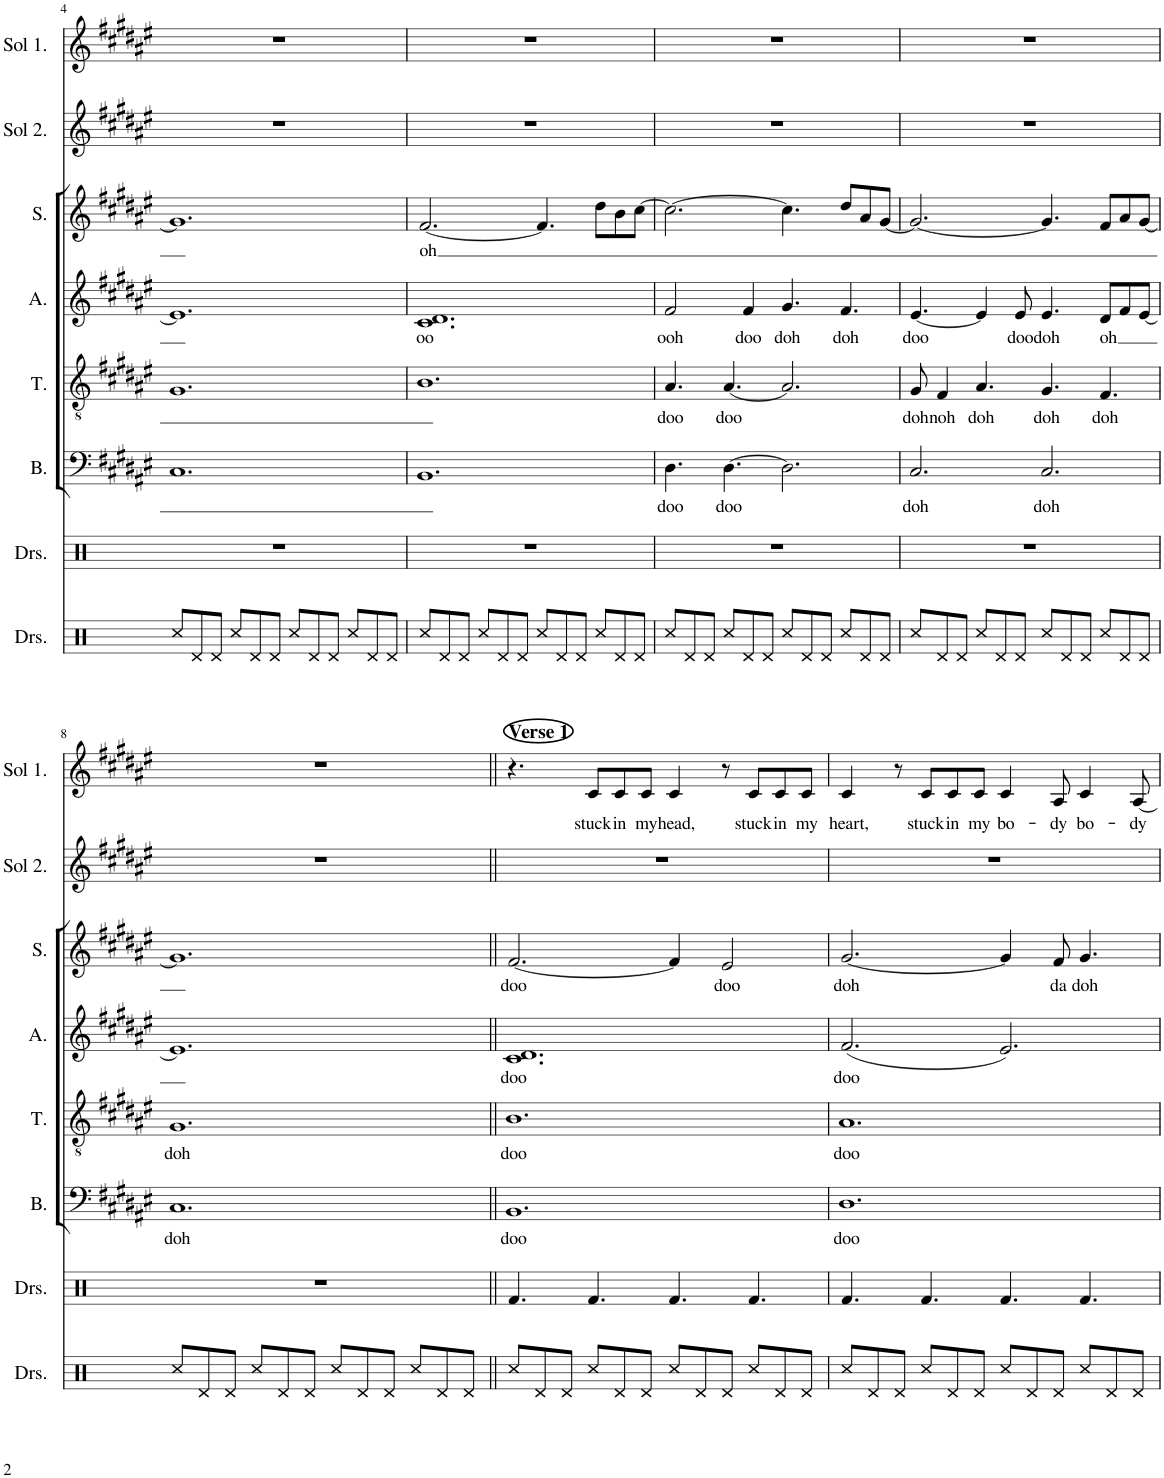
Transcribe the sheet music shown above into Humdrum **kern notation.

**kern	**kern	**kern	**text	**kern	**text	**kern	**text	**kern	**text	**kern	**kern	**text
*part8	*part7	*part6	*part6	*part5	*part5	*part4	*part4	*part3	*part3	*part2	*part1	*part1
*staff8	*staff7	*staff6	*staff6	*staff5	*staff5	*staff4	*staff4	*staff3	*staff3	*staff2	*staff1	*staff1
*I"Drumset	*I"Drumset	*I"Bass	*	*I"Tenor	*	*I"Alto	*	*I"Soprano	*	*I"Solo 2	*I"Solo 1	*
*I'Drs.	*I'Drs.	*I'B.	*	*I'T.	*	*I'A.	*	*I'S.	*	*I'Sol 2.	*I'Sol 1.	*
!!LO:PB:g=z
*clefX	*clefX	*clefF4	*	*clefGv2	*	*clefG2	*	*clefG2	*	*clefG2	*clefG2	*
*k[]	*k[]	*k[f#c#g#d#a#e#]	*	*k[f#c#g#d#a#e#]	*	*k[f#c#g#d#a#e#]	*	*k[f#c#g#d#a#e#]	*	*k[f#c#g#d#a#e#]	*k[f#c#g#d#a#e#]	*
*M12/8	*M12/8	*M12/8	*	*M12/8	*	*M12/8	*	*M12/8	*	*M12/8	*M12/8	*
=4	=4	=4	=4	=4	=4	=4	=4	=4	=4	=4	=4	=4
8Rcc/L	1.r	1.C#	.	1.G#	.	1.e#]	.	1.g#]	.	1.r	1.r	.
8Rd/	.	.	.	.	.	.	.	.	.	.	.	.
8Rd/J	.	.	.	.	.	.	.	.	.	.	.	.
8Rcc/L	.	.	.	.	.	.	.	.	.	.	.	.
8Rd/	.	.	.	.	.	.	.	.	.	.	.	.
8Rd/J	.	.	.	.	.	.	.	.	.	.	.	.
8Rcc/L	.	.	.	.	.	.	.	.	.	.	.	.
8Rd/	.	.	.	.	.	.	.	.	.	.	.	.
8Rd/J	.	.	.	.	.	.	.	.	.	.	.	.
8Rcc/L	.	.	.	.	.	.	.	.	.	.	.	.
8Rd/	.	.	.	.	.	.	.	.	.	.	.	.
8Rd/J	.	.	.	.	.	.	.	.	.	.	.	.
=5	=5	=5	=5	=5	=5	=5	=5	=5	=5	=5	=5	=5
!	!	!	!	!	!	!	!LO:LY:b	!	!LO:LY:b	!	!	!
8Rcc/L	1.r	1.BB	.	1.B	.	1.c# 1.d#	oo	[2.f#/	-oh	1.r	1.r	.
8Rd/	.	.	.	.	.	.	.	.	.	.	.	.
8Rd/J	.	.	.	.	.	.	.	.	.	.	.	.
8Rcc/L	.	.	.	.	.	.	.	.	.	.	.	.
8Rd/	.	.	.	.	.	.	.	.	.	.	.	.
8Rd/J	.	.	.	.	.	.	.	.	.	.	.	.
8Rcc/L	.	.	.	.	.	.	.	4.f#/]	.	.	.	.
8Rd/	.	.	.	.	.	.	.	.	.	.	.	.
8Rd/J	.	.	.	.	.	.	.	.	.	.	.	.
8Rcc/L	.	.	.	.	.	.	.	8dd#\L	.	.	.	.
8Rd/	.	.	.	.	.	.	.	8b\	.	.	.	.
8Rd/J	.	.	.	.	.	.	.	[8cc#\J	.	.	.	.
=6	=6	=6	=6	=6	=6	=6	=6	=6	=6	=6	=6	=6
!	!	!	!LO:LY:b	!	!LO:LY:b	!	!LO:LY:b	!	!	!	!	!
8Rcc/L	1.r	4.D#\	doo	4.A#/	doo	2f#/	ooh	2.cc#\_	.	1.r	1.r	.
8Rd/	.	.	.	.	.	.	.	.	.	.	.	.
8Rd/J	.	.	.	.	.	.	.	.	.	.	.	.
!	!	!	!LO:LY:b	!	!LO:LY:b	!	!	!	!	!	!	!
8Rcc/L	.	[4.D#\	doo	[4.A#/	doo	.	.	.	.	.	.	.
!	!	!	!	!	!	!	!LO:LY:b	!	!	!	!	!
8Rd/	.	.	.	.	.	4f#/	doo	.	.	.	.	.
8Rd/J	.	.	.	.	.	.	.	.	.	.	.	.
!	!	!	!	!	!	!	!LO:LY:b	!	!	!	!	!
8Rcc/L	.	2.D#\]	.	2.A#/]	.	4.g#/	doh	4.cc#\]	.	.	.	.
8Rd/	.	.	.	.	.	.	.	.	.	.	.	.
8Rd/J	.	.	.	.	.	.	.	.	.	.	.	.
!	!	!	!	!	!	!	!LO:LY:b	!	!	!	!	!
8Rcc/L	.	.	.	.	.	4.f#/	doh	8dd#/L	.	.	.	.
8Rd/	.	.	.	.	.	.	.	8a#/	.	.	.	.
8Rd/J	.	.	.	.	.	.	.	[8g#/J	.	.	.	.
=7	=7	=7	=7	=7	=7	=7	=7	=7	=7	=7	=7	=7
!	!	!	!LO:LY:b	!	!LO:LY:b	!	!LO:LY:b	!	!	!	!	!
8Rcc/L	1.r	2.C#/	doh	8G#/	doh	[4.e#/	doo	2.g#/_	.	1.r	1.r	.
!	!	!	!	!	!LO:LY:b	!	!	!	!	!	!	!
8Rd/	.	.	.	4F#/	noh	.	.	.	.	.	.	.
8Rd/J	.	.	.	.	.	.	.	.	.	.	.	.
!	!	!	!	!	!LO:LY:b	!	!	!	!	!	!	!
8Rcc/L	.	.	.	4.A#/	doh	4e#/]	.	.	.	.	.	.
8Rd/	.	.	.	.	.	.	.	.	.	.	.	.
!	!	!	!	!	!	!	!LO:LY:b	!	!	!	!	!
8Rd/J	.	.	.	.	.	8e#/	doo	.	.	.	.	.
!	!	!	!LO:LY:b	!	!LO:LY:b	!	!LO:LY:b	!	!	!	!	!
8Rcc/L	.	2.C#/	doh	4.G#/	doh	4.e#/	doh	4.g#/]	.	.	.	.
8Rd/	.	.	.	.	.	.	.	.	.	.	.	.
8Rd/J	.	.	.	.	.	.	.	.	.	.	.	.
!	!	!	!	!	!LO:LY:b	!	!LO:LY:b	!	!	!	!	!
8Rcc/L	.	.	.	4.F#/	doh	8d#/L	oh	8f#/L	.	.	.	.
8Rd/	.	.	.	.	.	8f#/	.	8a#/	.	.	.	.
8Rd/J	.	.	.	.	.	[8e#/J	.	[8g#/J	.	.	.	.
!!LO:LB:g=z
=8	=8	=8	=8	=8	=8	=8	=8	=8	=8	=8	=8	=8
!	!	!	!LO:LY:b	!	!LO:LY:b	!	!	!	!	!	!	!
8Rcc/L	1.r	1.C#	doh	1.G#	doh	1.e#]	.	1.g#]	.	1.r	1.r	.
8Rd/	.	.	.	.	.	.	.	.	.	.	.	.
8Rd/J	.	.	.	.	.	.	.	.	.	.	.	.
8Rcc/L	.	.	.	.	.	.	.	.	.	.	.	.
8Rd/	.	.	.	.	.	.	.	.	.	.	.	.
8Rd/J	.	.	.	.	.	.	.	.	.	.	.	.
8Rcc/L	.	.	.	.	.	.	.	.	.	.	.	.
8Rd/	.	.	.	.	.	.	.	.	.	.	.	.
8Rd/J	.	.	.	.	.	.	.	.	.	.	.	.
8Rcc/L	.	.	.	.	.	.	.	.	.	.	.	.
8Rd/	.	.	.	.	.	.	.	.	.	.	.	.
8Rd/J	.	.	.	.	.	.	.	.	.	.	.	.
=9||	=9||	=9||	=9||	=9||	=9||	=9||	=9||	=9||	=9||	=9||	=9||	=9||
!	!	!	!	!	!	!	!	!	!	!	!LO:TX:a:B:t=Verse 1	!
!	!	!	!LO:LY:b	!	!LO:LY:b	!	!LO:LY:b	!	!LO:LY:b	!	!	!
8Rcc/L	4.Rf/	1.BB	doo	1.B	doo	1.c# 1.d#	doo	[2.f#/	doo	1.r	4.r	.
8Rd/	.	.	.	.	.	.	.	.	.	.	.	.
8Rd/J	.	.	.	.	.	.	.	.	.	.	.	.
!	!	!	!	!	!	!	!	!	!	!	!	!LO:LY:b
8Rcc/L	4.Rf/	.	.	.	.	.	.	.	.	.	8c#/L	stuck
!	!	!	!	!	!	!	!	!	!	!	!	!LO:LY:b
8Rd/	.	.	.	.	.	.	.	.	.	.	8c#/	in
!	!	!	!	!	!	!	!	!	!	!	!	!LO:LY:b
8Rd/J	.	.	.	.	.	.	.	.	.	.	8c#/J	my
!	!	!	!	!	!	!	!	!	!	!	!	!LO:LY:b
8Rcc/L	4.Rf/	.	.	.	.	.	.	4f#/]	.	.	4c#/	head,
8Rd/	.	.	.	.	.	.	.	.	.	.	.	.
!	!	!	!	!	!	!	!	!	!LO:LY:b	!	!	!
8Rd/J	.	.	.	.	.	.	.	2e#/	doo	.	8r	.
!	!	!	!	!	!	!	!	!	!	!	!	!LO:LY:b
8Rcc/L	4.Rf/	.	.	.	.	.	.	.	.	.	8c#/L	stuck
!	!	!	!	!	!	!	!	!	!	!	!	!LO:LY:b
8Rd/	.	.	.	.	.	.	.	.	.	.	8c#/	in
!	!	!	!	!	!	!	!	!	!	!	!	!LO:LY:b
8Rd/J	.	.	.	.	.	.	.	.	.	.	8c#/J	my
=10	=10	=10	=10	=10	=10	=10	=10	=10	=10	=10	=10	=10
!	!	!	!LO:LY:b	!	!LO:LY:b	!	!LO:LY:b	!	!LO:LY:b	!	!	!LO:LY:b
8Rcc/L	4.Rf/	1.D#	doo	1.A#	doo	(2.f#/	doo	[2.g#/	doh	1.r	4c#/	heart,
8Rd/	.	.	.	.	.	.	.	.	.	.	.	.
8Rd/J	.	.	.	.	.	.	.	.	.	.	8r	.
!	!	!	!	!	!	!	!	!	!	!	!	!LO:LY:b
8Rcc/L	4.Rf/	.	.	.	.	.	.	.	.	.	8c#/L	stuck
!	!	!	!	!	!	!	!	!	!	!	!	!LO:LY:b
8Rd/	.	.	.	.	.	.	.	.	.	.	8c#/	in
!	!	!	!	!	!	!	!	!	!	!	!	!LO:LY:b
8Rd/J	.	.	.	.	.	.	.	.	.	.	8c#/J	my
!	!	!	!	!	!	!	!	!	!	!	!	!LO:LY:b
8Rcc/L	4.Rf/	.	.	.	.	2.e#/)	.	4g#/]	.	.	4c#/	bo-
8Rd/	.	.	.	.	.	.	.	.	.	.	.	.
!	!	!	!	!	!	!	!	!	!LO:LY:b	!	!	!LO:LY:b
8Rd/J	.	.	.	.	.	.	.	8f#/	da	.	8A#/	-dy
!	!	!	!	!	!	!	!	!	!LO:LY:b	!	!	!LO:LY:b
8Rcc/L	4.Rf/	.	.	.	.	.	.	4.g#/	doh	.	4c#/	bo-
8Rd/	.	.	.	.	.	.	.	.	.	.	.	.
!	!	!	!	!	!	!	!	!	!	!	!	!LO:LY:b
8Rd/J	.	.	.	.	.	.	.	.	.	.	[8A#/	-dy
=	=	=	=	=	=	=	=	=	=	=	=	=
*-	*-	*-	*-	*-	*-	*-	*-	*-	*-	*-	*-	*-
